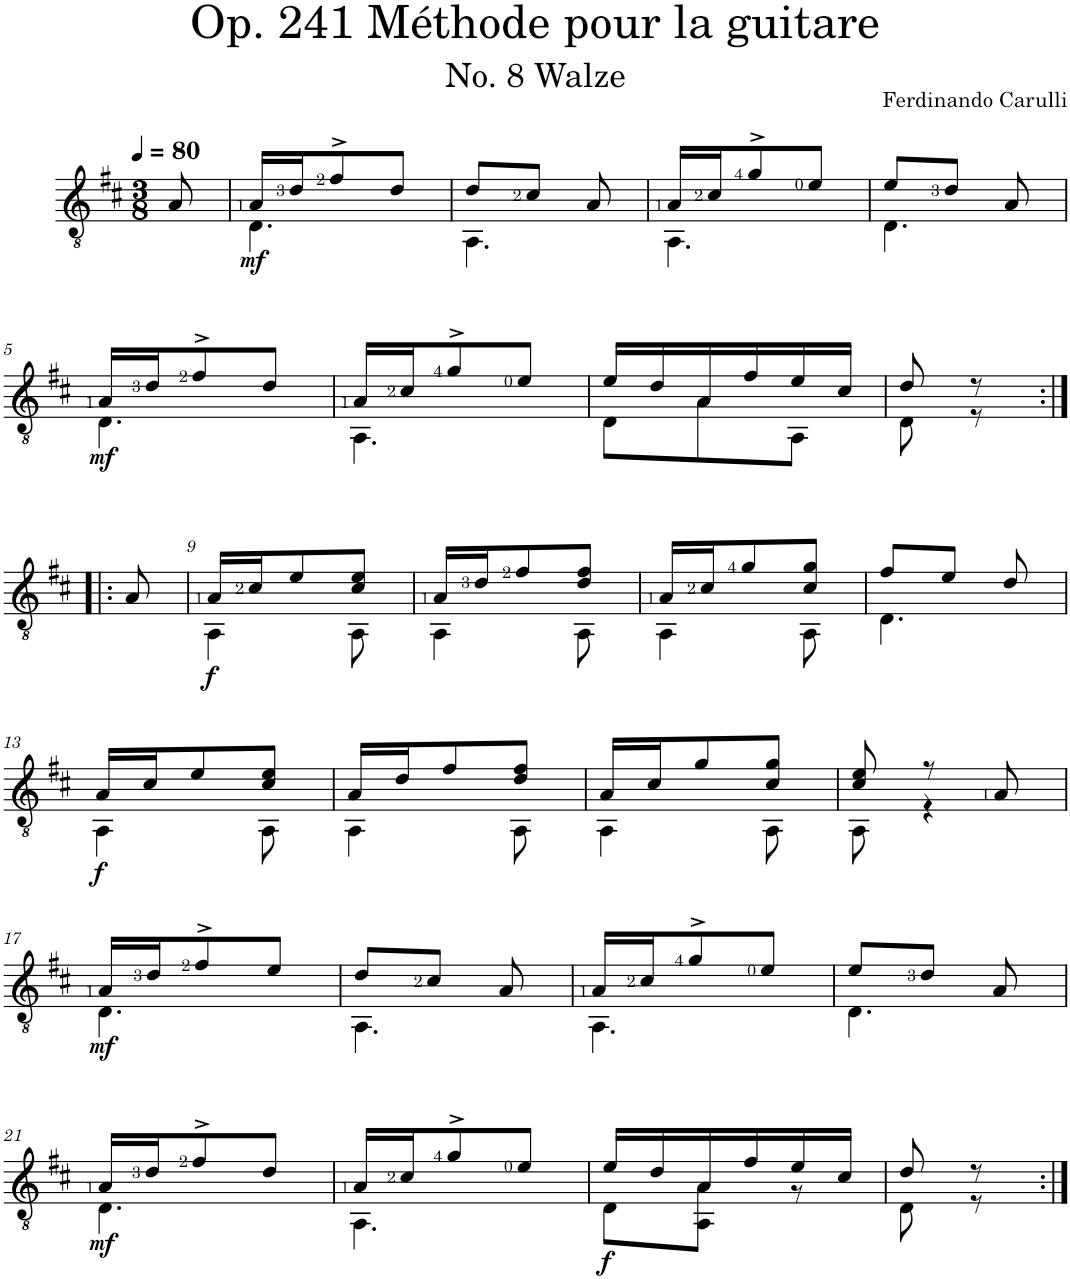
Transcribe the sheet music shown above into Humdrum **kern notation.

**kern	**dynam
*part1	*part1
*staff1	*staff1
*I"Classical Guitar	*
*clefGv2	*
*k[f#c#]	*
*D:	*
*M3/8	*
*MM80	*
=	=
8A/	.
=1	=1
*^	*
!	!	!LO:DY:b
16A/LL	4.D\	mf
16d/J	.	.
8f#^/	.	.
8d/J	.	.
=2	=2	=2
8d/L	4.AA\	.
8c#/J	.	.
8A/	.	.
=3	=3	=3
16A/LL	4.AA\	.
16c#/J	.	.
8g^/	.	.
8e/J	.	.
=4	=4	=4
8e/L	4.D\	.
8d/J	.	.
8A/	.	.
!!LO:LB:g=z	!!
=5	=5	=5
!	!	!LO:DY:b
16A/LL	4.D\	mf
16d/J	.	.
8f#^/	.	.
8d/J	.	.
=6	=6	=6
16A/LL	4.AA\	.
16c#/J	.	.
8g^/	.	.
8e/J	.	.
=7	=7	=7
16e/LL	8D\L	.
16d/	.	.
16A/	8A\	.
16f#/	.	.
16e/	8AA\J	.
16c#/JJ	.	.
=8	=8	=8
8d/	8D\	.
8r	8r	.
*v	*v	*
!!LO:LB:g=z
=8X1:|!|:	=8X1:|!|:
8A/	.
=9	=9
*^	*
!	!	!LO:DY:b
16A/LL	4AA\	f
16c#/J	.	.
8e/	.	.
8c#/ 8e/J	8AA\	.
=10	=10	=10
16A/LL	4AA\	.
16d/J	.	.
8f#/	.	.
8d/ 8f#/J	8AA\	.
=11	=11	=11
16A/LL	4AA\	.
16c#/J	.	.
8g/	.	.
8c#/ 8g/J	8AA\	.
=12	=12	=12
8f#/L	4.D\	.
8e/J	.	.
8d/	.	.
!!LO:LB:g=z	!!
=13	=13	=13
!	!	!LO:DY:b
16A/LL	4AA\	f
16c#/J	.	.
8e/	.	.
8c#/ 8e/J	8AA\	.
=14	=14	=14
16A/LL	4AA\	.
16d/J	.	.
8f#/	.	.
8d/ 8f#/J	8AA\	.
=15	=15	=15
16A/LL	4AA\	.
16c#/J	.	.
8g/	.	.
8c#/ 8g/J	8AA\	.
=16	=16	=16
8c#/ 8e/	8AA\	.
8r	4r	.
8A/	.	.
!!LO:LB:g=z	!!
=17	=17	=17
!	!	!LO:DY:b
16A/LL	4.D\	mf
16d/J	.	.
8f#^/	.	.
8e/J	.	.
=18	=18	=18
8d/L	4.AA\	.
8c#/J	.	.
8A/	.	.
=19	=19	=19
16A/LL	4.AA\	.
16c#/J	.	.
8g^/	.	.
8e/J	.	.
=20	=20	=20
8e/L	4.D\	.
8d/J	.	.
8A/	.	.
!!LO:LB:g=z	!!
=21	=21	=21
!	!	!LO:DY:b
16A/LL	4.D\	mf
16d/J	.	.
8f#^/	.	.
8d/J	.	.
=22	=22	=22
16A/LL	4.AA\	.
16c#/J	.	.
8g^/	.	.
8e/J	.	.
=23	=23	=23
!	!	!LO:DY:b
16e/LL	8D\L	f
16d/	.	.
16A/	8AA\ 8A\J	.
16f#/	.	.
16e/	8r	.
16c#/JJ	.	.
=24	=24	=24
8d/	8D\	.
8r	8r	.
*v	*v	*
=:|!	=:|!
*-	*-
